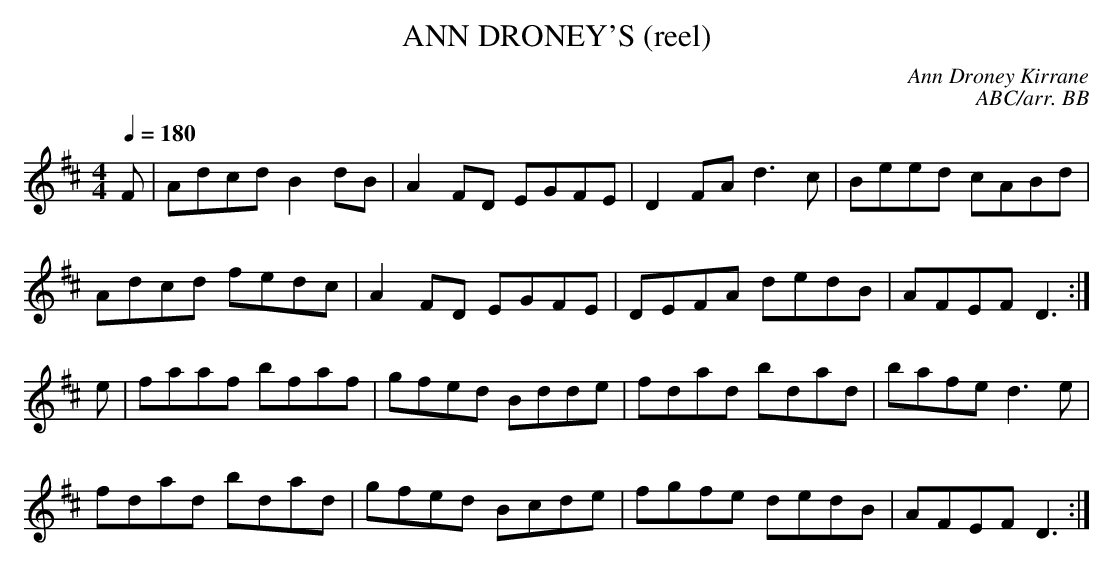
X:1
T:ANN DRONEY'S (reel)
C:Ann Droney Kirrane
C:ABC/arr. BB
Q:1/4=180
M:4/4
L:1/8
K:D
F|Adcd B2dB|A2FD EGFE|D2FA d3c|Beed cABd|
Adcd fedc|A2 FD EGFE|DEFA dedB|AFEF D3 :|
e|faaf bfaf|gfed Bdde|fdad bdad|bafe d3 e|
fdad bdad|gfed Bcde|fgfe dedB|AFEF D3 :|
